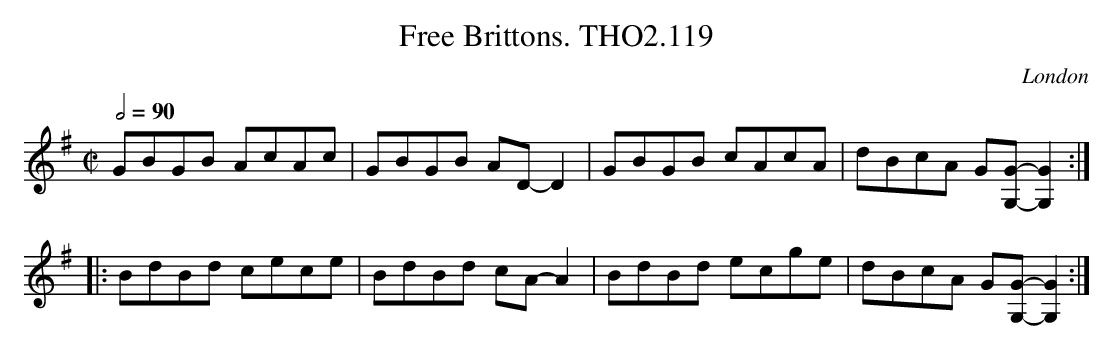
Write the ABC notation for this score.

X:1
T:Free Brittons. THO2.119
O:London
M:C|
L:1/8
Q:1/2=90
K:G
GBGB AcAc|GBGB AD- D2|GBGB cAcA|dBcA G[G,G]-[G,2G2]:|
|:BdBd cece|BdBd cA- A2|BdBd ecge|dBcA G[G,G]-[G,2G2]:|
